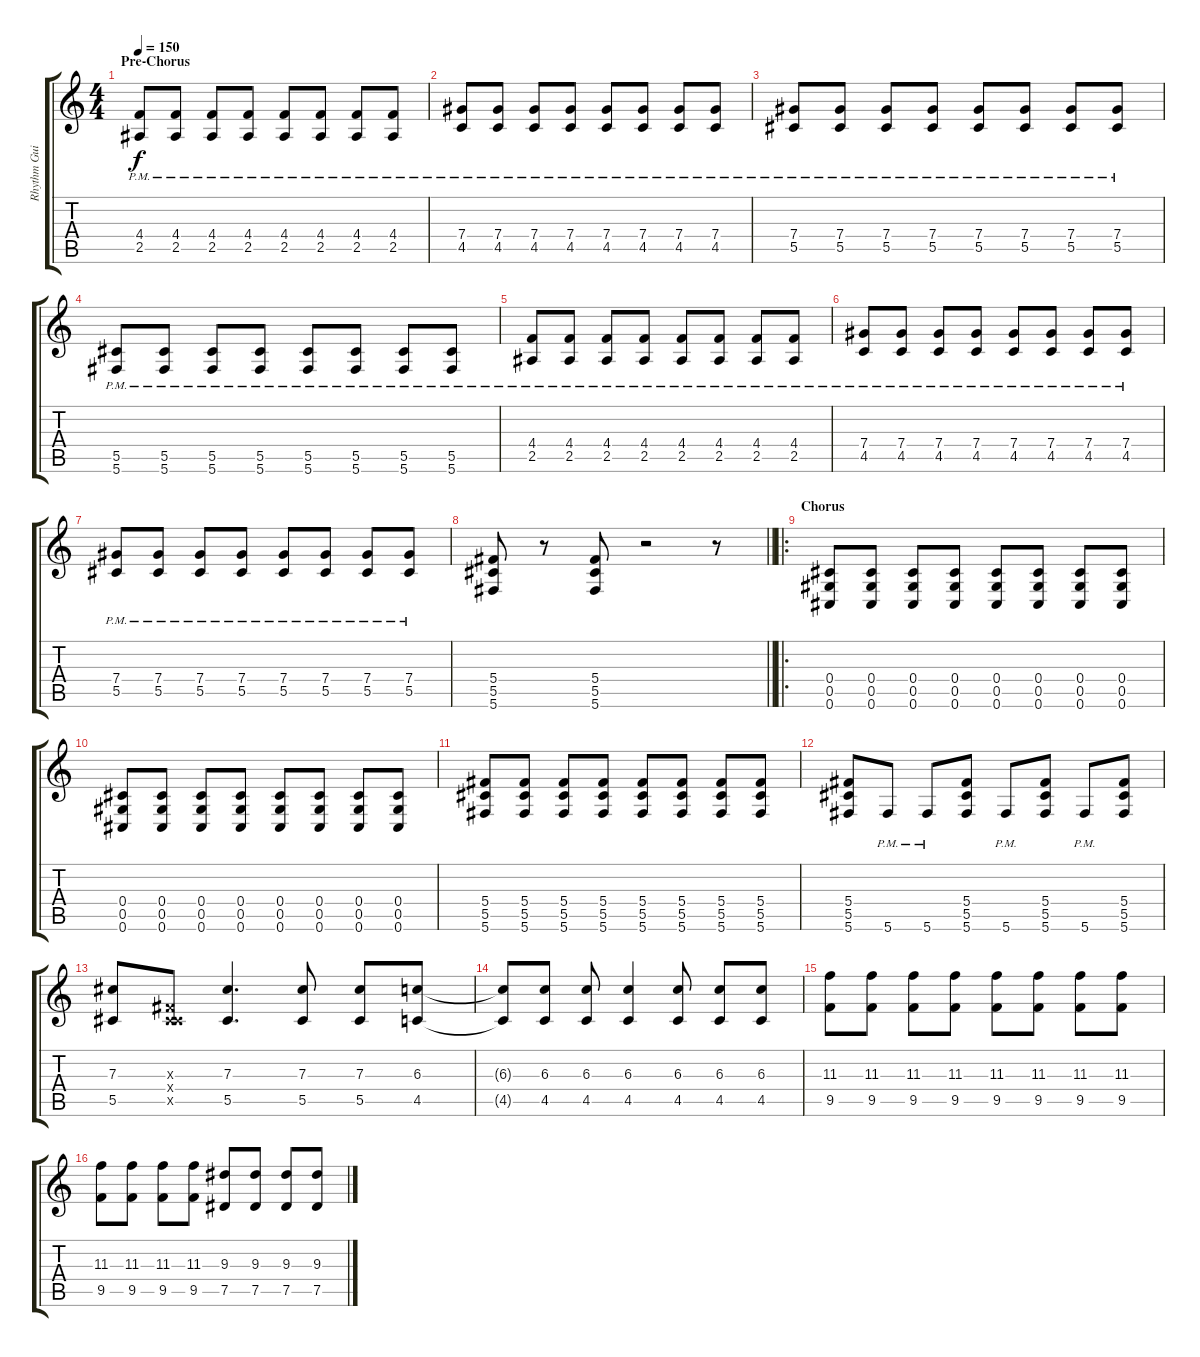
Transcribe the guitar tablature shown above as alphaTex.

\track ("Rhythm Guitar" "Rhythm Gui") {instrument overdrivenguitar}
\staff {score tabs}
\tuning (Eb4 Bb3 Gb3 Db3 Ab2 Db2) {hide}
\ts (4 4)
\section ("" "Pre-Chorus")
\tempo 150
\clef g2
\ks c
(4.4{pm} 2.5{pm}).8{dy f} (4.4{pm} 2.5{pm}).8 (4.4{pm} 2.5{pm}).8 (4.4{pm} 2.5{pm}).8 (4.4{pm} 2.5{pm}).8 (4.4{pm} 2.5{pm}).8 (4.4{pm} 2.5{pm}).8 (4.4{pm} 2.5{pm}).8 |
(7.4{pm} 4.5{pm}).8 (7.4{pm} 4.5{pm}).8 (7.4{pm} 4.5{pm}).8 (7.4{pm} 4.5{pm}).8 (7.4{pm} 4.5{pm}).8 (7.4{pm} 4.5{pm}).8 (7.4{pm} 4.5{pm}).8 (7.4{pm} 4.5{pm}).8 |
(7.4{pm} 5.5{pm}).8 (7.4{pm} 5.5{pm}).8 (7.4{pm} 5.5{pm}).8 (7.4{pm} 5.5{pm}).8 (7.4{pm} 5.5{pm}).8 (7.4{pm} 5.5{pm}).8 (7.4{pm} 5.5{pm}).8 (7.4{pm} 5.5{pm}).8 |
(5.5{pm} 5.6{pm}).8 (5.5{pm} 5.6{pm}).8 (5.5{pm} 5.6{pm}).8 (5.5{pm} 5.6{pm}).8 (5.5{pm} 5.6{pm}).8 (5.5{pm} 5.6{pm}).8 (5.5{pm} 5.6{pm}).8 (5.5{pm} 5.6{pm}).8 |
(4.4{pm} 2.5{pm}).8 (4.4{pm} 2.5{pm}).8 (4.4{pm} 2.5{pm}).8 (4.4{pm} 2.5{pm}).8 (4.4{pm} 2.5{pm}).8 (4.4{pm} 2.5{pm}).8 (4.4{pm} 2.5{pm}).8 (4.4{pm} 2.5{pm}).8 |
(7.4{pm} 4.5{pm}).8 (7.4{pm} 4.5{pm}).8 (7.4{pm} 4.5{pm}).8 (7.4{pm} 4.5{pm}).8 (7.4{pm} 4.5{pm}).8 (7.4{pm} 4.5{pm}).8 (7.4{pm} 4.5{pm}).8 (7.4{pm} 4.5{pm}).8 |
(7.4{pm} 5.5{pm}).8 (7.4{pm} 5.5{pm}).8 (7.4{pm} 5.5{pm}).8 (7.4{pm} 5.5{pm}).8 (7.4{pm} 5.5{pm}).8 (7.4{pm} 5.5{pm}).8 (7.4{pm} 5.5{pm}).8 (7.4{pm} 5.5{pm}).8 |
\barLineRight lightlight
(5.4 5.5 5.6).8 r.8 (5.4 5.5 5.6).8 r.2 r.8 |
\ro
\section ("" "Chorus")
(0.4 0.5 0.6).8 (0.4 0.5 0.6).8 (0.4 0.5 0.6).8 (0.4 0.5 0.6).8 (0.4 0.5 0.6).8 (0.4 0.5 0.6).8 (0.4 0.5 0.6).8 (0.4 0.5 0.6).8 |
(0.4 0.5 0.6).8 (0.4 0.5 0.6).8 (0.4 0.5 0.6).8 (0.4 0.5 0.6).8 (0.4 0.5 0.6).8 (0.4 0.5 0.6).8 (0.4 0.5 0.6).8 (0.4 0.5 0.6).8 |
(5.4 5.5 5.6).8 (5.4 5.5 5.6).8 (5.4 5.5 5.6).8 (5.4 5.5 5.6).8 (5.4 5.5 5.6).8 (5.4 5.5 5.6).8 (5.4 5.5 5.6).8 (5.4 5.5 5.6).8 |
(5.4 5.5 5.6).8 5.6{pm}.8 5.6{pm}.8 (5.4 5.5 5.6).8 5.6{pm}.8 (5.4 5.5 5.6).8 5.6{pm}.8 (5.4 5.5 5.6).8 |
(7.3 5.5).8 (0.3{x} 0.4{x} 5.5{x}).8 (7.3 5.5).4{d} (7.3 5.5).8 (7.3 5.5).8 (6.3 4.5).8 |
(6.3{t} 4.5{t}).8 (6.3 4.5).8 (6.3 4.5).8 (6.3 4.5).4 (6.3 4.5).8 (6.3 4.5).8 (6.3 4.5).8 |
(11.3 9.5).8 (11.3 9.5).8 (11.3 9.5).8 (11.3 9.5).8 (11.3 9.5).8 (11.3 9.5).8 (11.3 9.5).8 (11.3 9.5).8 |
(11.3 9.5).8 (11.3 9.5).8 (11.3 9.5).8 (11.3 9.5).8 (9.3 7.5).8 (9.3 7.5).8 (9.3 7.5).8 (9.3 7.5).8
